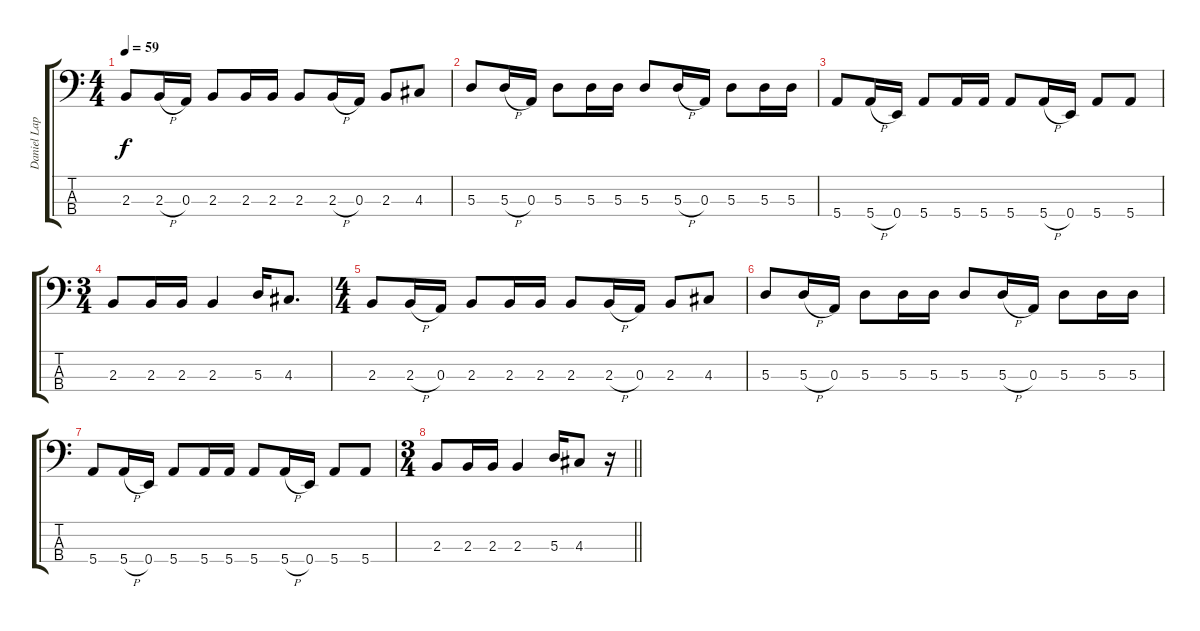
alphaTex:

\track ("Daniel Lapp" "Daniel Lap") {instrument electricbassfinger}
\staff {score tabs}
\tuning (G2 D2 A1 E1) {hide}
\ts (4 4)
\tempo 59
\clef f4
\ks c
2.3.8{dy f} 2.3{h}.16 0.3.16 2.3.8 2.3.16 2.3.16 2.3.8 2.3{h}.16 0.3.16 2.3.8 4.3.8 |
5.3.8 5.3{h}.16 0.3.16 5.3.8 5.3.16 5.3.16 5.3.8 5.3{h}.16 0.3.16 5.3.8 5.3.16 5.3.16 |
5.4.8 5.4{h}.16 0.4.16 5.4.8 5.4.16 5.4.16 5.4.8 5.4{h}.16 0.4.16 5.4.8 5.4.8 |
\ts (3 4)
2.3.8 2.3.16 2.3.16 2.3.4 5.3.16 4.3.8{d} |
\ts (4 4)
2.3.8 2.3{h}.16 0.3.16 2.3.8 2.3.16 2.3.16 2.3.8 2.3{h}.16 0.3.16 2.3.8 4.3.8 |
5.3.8 5.3{h}.16 0.3.16 5.3.8 5.3.16 5.3.16 5.3.8 5.3{h}.16 0.3.16 5.3.8 5.3.16 5.3.16 |
5.4.8 5.4{h}.16 0.4.16 5.4.8 5.4.16 5.4.16 5.4.8 5.4{h}.16 0.4.16 5.4.8 5.4.8 |
\ts (3 4)
\barLineRight lightlight
2.3.8 2.3.16 2.3.16 2.3.4 5.3.16 4.3.8 r.16
